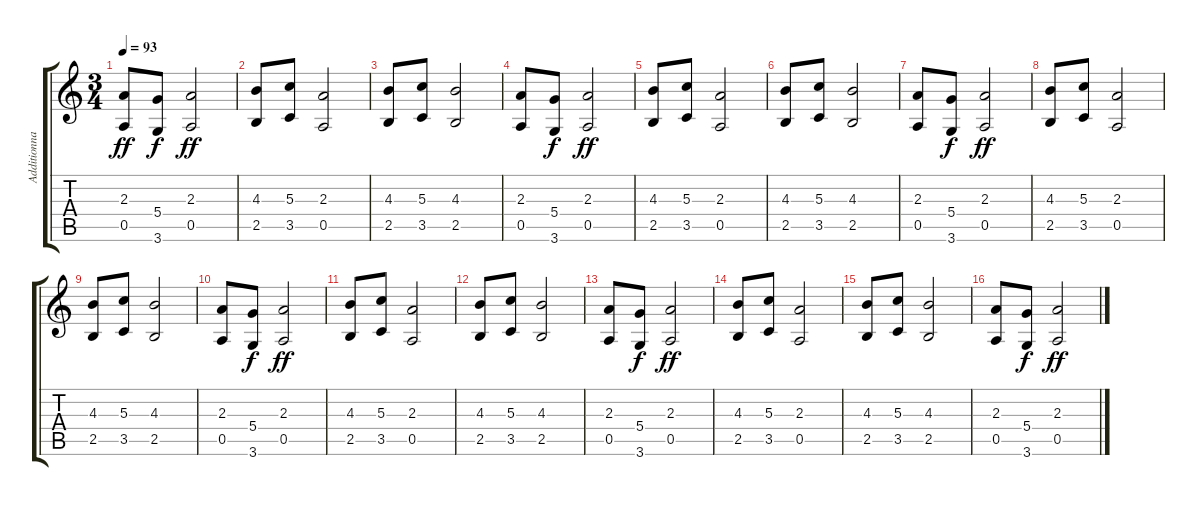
\track ("Additionnal Guitar" "Additionna") {instrument distortionguitar}
\staff {score tabs}
\tuning (E4 B3 G3 D3 A2 E2) {hide}
\ts (3 4)
\tempo 93
\clef g2
\ks c
(2.3 0.5).8{dy ff} (5.4 3.6).8{dy f} (2.3 0.5).2{dy ff} |
(4.3 2.5).8 (5.3 3.5).8 (2.3 0.5).2 |
(4.3 2.5).8 (5.3 3.5).8 (4.3 2.5).2 |
(2.3 0.5).8 (5.4 3.6).8{dy f} (2.3 0.5).2{dy ff} |
(4.3 2.5).8 (5.3 3.5).8 (2.3 0.5).2 |
(4.3 2.5).8 (5.3 3.5).8 (4.3 2.5).2 |
(2.3 0.5).8 (5.4 3.6).8{dy f} (2.3 0.5).2{dy ff} |
(4.3 2.5).8 (5.3 3.5).8 (2.3 0.5).2 |
(4.3 2.5).8 (5.3 3.5).8 (4.3 2.5).2 |
(2.3 0.5).8 (5.4 3.6).8{dy f} (2.3 0.5).2{dy ff} |
(4.3 2.5).8 (5.3 3.5).8 (2.3 0.5).2 |
(4.3 2.5).8 (5.3 3.5).8 (4.3 2.5).2 |
(2.3 0.5).8 (5.4 3.6).8{dy f} (2.3 0.5).2{dy ff} |
(4.3 2.5).8 (5.3 3.5).8 (2.3 0.5).2 |
(4.3 2.5).8 (5.3 3.5).8 (4.3 2.5).2 |
(2.3 0.5).8 (5.4 3.6).8{dy f} (2.3 0.5).2{dy ff}
